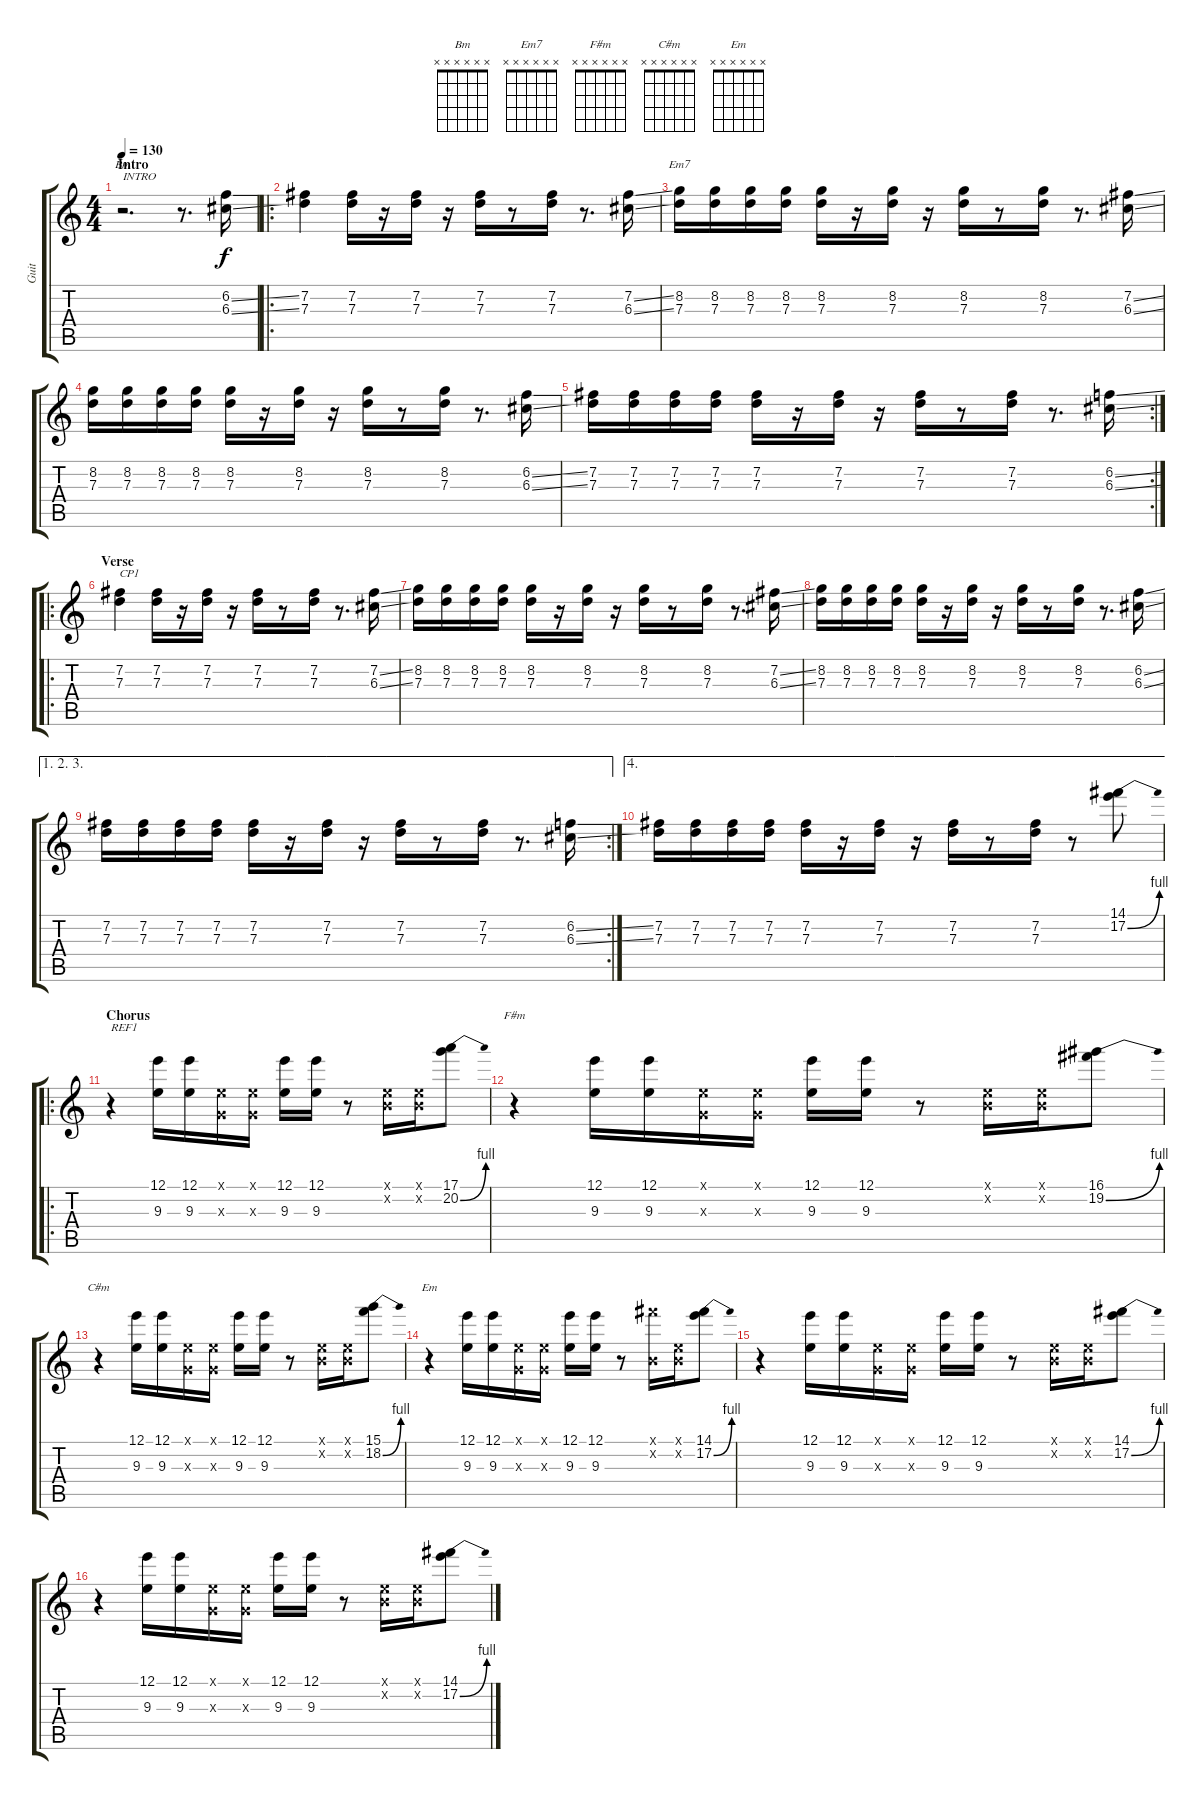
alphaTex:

\track ("Guit " "Guit ") {instrument electricguitarclean}
\staff {score tabs}
\tuning (E4 B3 G3 D3 A2 E2) {hide}
\chord ("Bm" x x x x x x)
\chord ("Em7" x x x x x x)
\chord ("F#m" x x x x x x)
\chord ("C#m" x x x x x x)
\chord ("Em" x x x x x x)
\ts (4 4)
\section ("" "Intro")
\tempo 130
\clef g2
\ks c
r.2{d ch "Bm" txt "INTRO" dy f instrument electricguitarclean} r.8{d} (6.2{ss} 6.3{ss}).16 |
\ro
(7.2 7.3).4 (7.2 7.3).16 r.16 (7.2 7.3).16 r.16 (7.2 7.3).16 r.8 (7.2 7.3).16 r.8{d} (7.2{ss} 6.3{ss}).16 |
(8.2 7.3).16{ch "Em7"} (8.2 7.3).16 (8.2 7.3).16 (8.2 7.3).16 (8.2 7.3).16 r.16 (8.2 7.3).16 r.16 (8.2 7.3).16 r.8 (8.2 7.3).16 r.8{d} (7.2{ss} 6.3{ss}).16 |
(8.2 7.3).16 (8.2 7.3).16 (8.2 7.3).16 (8.2 7.3).16 (8.2 7.3).16 r.16 (8.2 7.3).16 r.16 (8.2 7.3).16 r.8 (8.2 7.3).16 r.8{d} (6.2{ss} 6.3{ss}).16 |
\rc 2
(7.2 7.3).16 (7.2 7.3).16 (7.2 7.3).16 (7.2 7.3).16 (7.2 7.3).16 r.16 (7.2 7.3).16 r.16 (7.2 7.3).16 r.8 (7.2 7.3).16 r.8{d} (6.2{ss} 6.3{ss}).16 |
\ro
\section ("" "Verse")
(7.2 7.3).4{txt "CP1"} (7.2 7.3).16 r.16 (7.2 7.3).16 r.16 (7.2 7.3).16 r.8 (7.2 7.3).16 r.8{d} (7.2{ss} 6.3{ss}).16 |
(8.2 7.3).16 (8.2 7.3).16 (8.2 7.3).16 (8.2 7.3).16 (8.2 7.3).16 r.16 (8.2 7.3).16 r.16 (8.2 7.3).16 r.8 (8.2 7.3).16 r.8{d} (7.2{ss} 6.3{ss}).16 |
(8.2 7.3).16 (8.2 7.3).16 (8.2 7.3).16 (8.2 7.3).16 (8.2 7.3).16 r.16 (8.2 7.3).16 r.16 (8.2 7.3).16 r.8 (8.2 7.3).16 r.8{d} (6.2{ss} 6.3{ss}).16 |
\ae (1 2 3)
\rc 2
(7.2 7.3).16 (7.2 7.3).16 (7.2 7.3).16 (7.2 7.3).16 (7.2 7.3).16 r.16 (7.2 7.3).16 r.16 (7.2 7.3).16 r.8 (7.2 7.3).16 r.8{d} (6.2{ss} 6.3{ss}).16 |
\ae 4
(7.2 7.3).16 (7.2 7.3).16 (7.2 7.3).16 (7.2 7.3).16 (7.2 7.3).16 r.16 (7.2 7.3).16 r.16 (7.2 7.3).16 r.8 (7.2 7.3).16 r.8 (14.1 17.2{be (bend 0 0 60 4)}).8 |
\ro
\section ("" "Chorus")
r.4{txt "REF1"} (12.1 9.3).16 (12.1 9.3).16 (0.1{x} 0.3{x}).16 (0.1{x} 0.3{x}).16 (12.1 9.3).16 (12.1 9.3).16 r.8 (0.1{x} 0.2{x}).16 (0.1{x} 0.2{x}).16 (17.1 20.2{be (bend 0 0 60 4)}).8 |
r.4{ch "F#m"} (12.1 9.3).16 (12.1 9.3).16 (0.1{x} 0.3{x}).16 (0.1{x} 0.3{x}).16 (12.1 9.3).16 (12.1 9.3).16 r.8 (0.1{x} 0.2{x}).16 (0.1{x} 0.2{x}).16 (16.1 19.2{be (bend 0 0 60 4)}).8 |
r.4{ch "C#m"} (12.1 9.3).16 (12.1 9.3).16 (0.1{x} 0.3{x}).16 (0.1{x} 0.3{x}).16 (12.1 9.3).16 (12.1 9.3).16 r.8 (0.1{x} 0.2{x}).16 (0.1{x} 0.2{x}).16 (15.1 18.2{be (bend 0 0 60 4)}).8 |
r.4{ch "Em"} (12.1 9.3).16 (12.1 9.3).16 (0.1{x} 0.3{x}).16 (0.1{x} 0.3{x}).16 (12.1 9.3).16 (12.1 9.3).16 r.8 (14.1{x} 0.2{x}).16 (0.1{x} 0.2{x}).16 (14.1 17.2{be (bend 0 0 60 4)}).8 |
r.4 (12.1 9.3).16 (12.1 9.3).16 (0.1{x} 0.3{x}).16 (0.1{x} 0.3{x}).16 (12.1 9.3).16 (12.1 9.3).16 r.8 (0.1{x} 0.2{x}).16 (0.1{x} 0.2{x}).16 (14.1 17.2{be (bend 0 0 60 4)}).8 |
r.4 (12.1 9.3).16 (12.1 9.3).16 (0.1{x} 0.3{x}).16 (0.1{x} 0.3{x}).16 (12.1 9.3).16 (12.1 9.3).16 r.8 (0.1{x} 0.2{x}).16 (0.1{x} 0.2{x}).16 (14.1 17.2{be (bend 0 0 60 4)}).8
